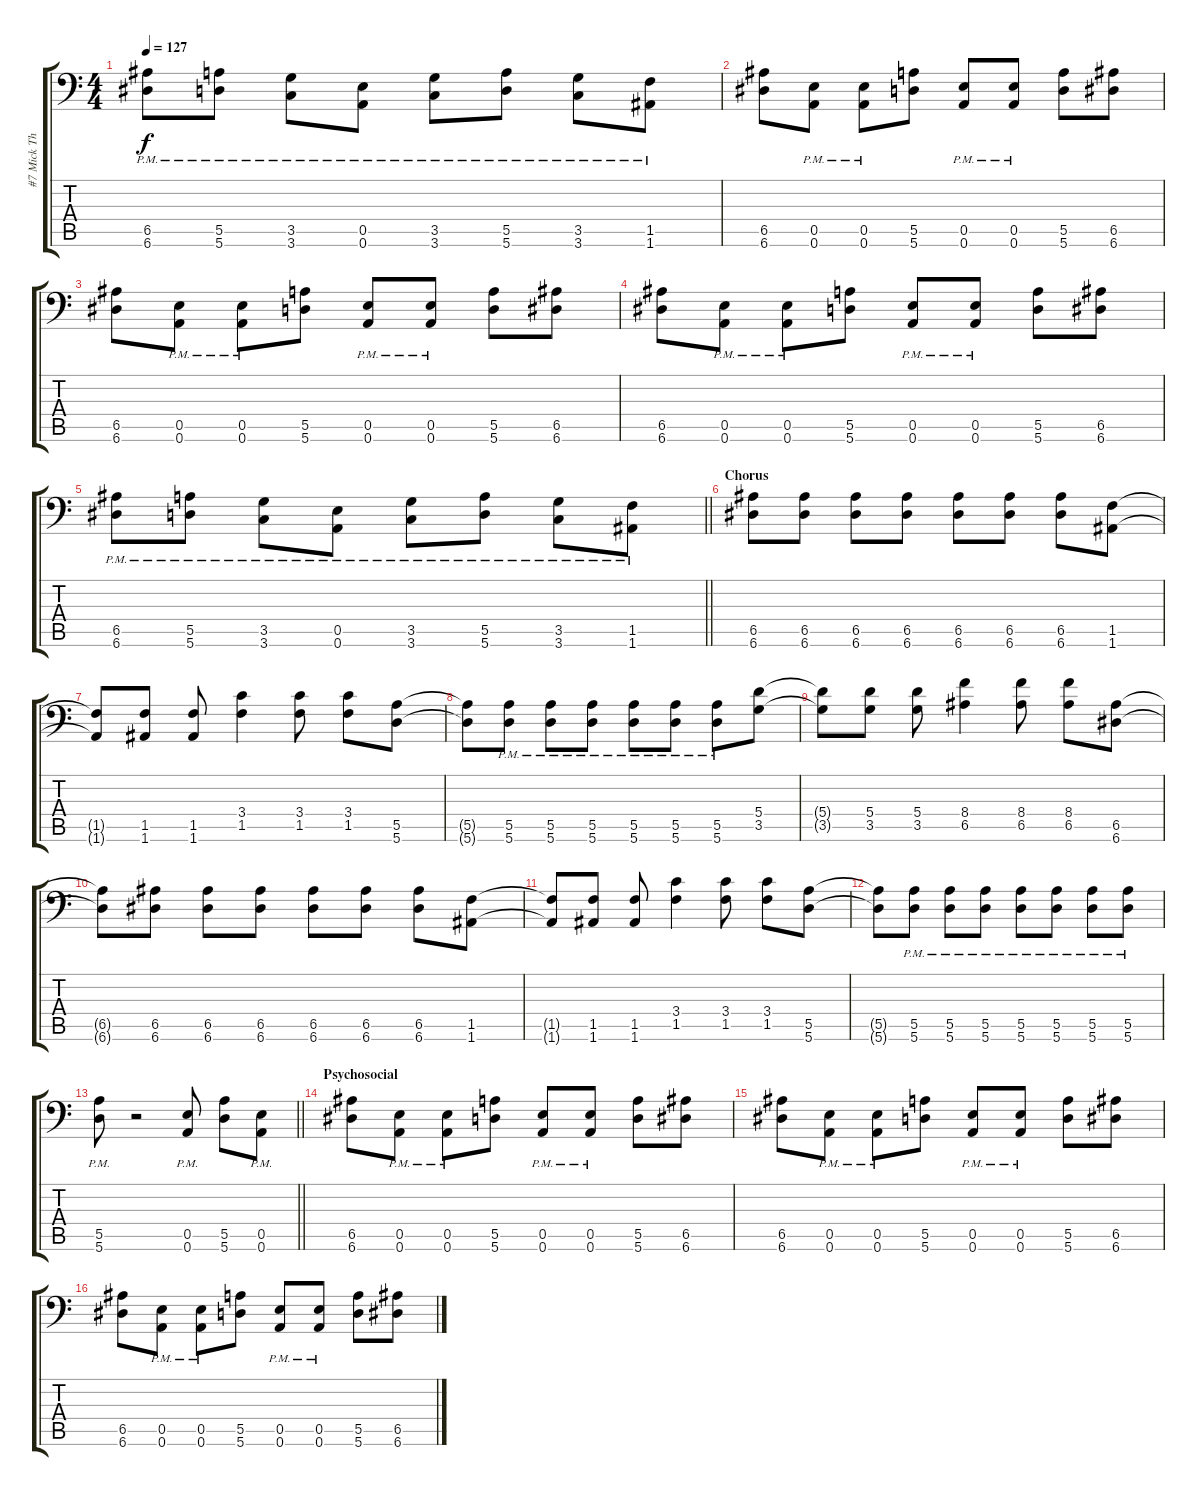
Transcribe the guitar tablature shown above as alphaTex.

\track ("#7 Mick Thomson" "#7 Mick Th") {instrument distortionguitar}
\staff {score tabs}
\tuning (B3 Gb3 D3 A2 E2 A1) {hide}
\ts (4 4)
\tempo 127
\clef f4
\ks c
(6.5{pm} 6.6{pm}).8{dy f} (5.5{pm} 5.6{pm}).8 (3.5{pm} 3.6{pm}).8 (0.5{pm} 0.6{pm}).8 (3.5{pm} 3.6{pm}).8 (5.5{pm} 5.6{pm}).8 (3.5{pm} 3.6{pm}).8 (1.5{pm} 1.6{pm}).8 |
(6.5 6.6).8 (0.5{pm} 0.6{pm}).8 (0.5{pm} 0.6{pm}).8 (5.5 5.6).8 (0.5{pm} 0.6{pm}).8 (0.5{pm} 0.6{pm}).8 (5.5 5.6).8 (6.5 6.6).8 |
(6.5 6.6).8 (0.5{pm} 0.6{pm}).8 (0.5{pm} 0.6{pm}).8 (5.5 5.6).8 (0.5{pm} 0.6{pm}).8 (0.5{pm} 0.6{pm}).8 (5.5 5.6).8 (6.5 6.6).8 |
(6.5 6.6).8 (0.5{pm} 0.6{pm}).8 (0.5{pm} 0.6{pm}).8 (5.5 5.6).8 (0.5{pm} 0.6{pm}).8 (0.5{pm} 0.6{pm}).8 (5.5 5.6).8 (6.5 6.6).8 |
\barLineRight lightlight
(6.5{pm} 6.6{pm}).8 (5.5{pm} 5.6{pm}).8 (3.5{pm} 3.6{pm}).8 (0.5{pm} 0.6{pm}).8 (3.5{pm} 3.6{pm}).8 (5.5{pm} 5.6{pm}).8 (3.5{pm} 3.6{pm}).8 (1.5{pm} 1.6{pm}).8 |
\section ("" "Chorus")
(6.5 6.6).8 (6.5 6.6).8 (6.5 6.6).8 (6.5 6.6).8 (6.5 6.6).8 (6.5 6.6).8 (6.5 6.6).8 (1.5 1.6).8 |
(1.5{t} 1.6{t}).8 (1.5 1.6).8 (1.5 1.6).8 (3.4 1.5).4 (3.4 1.5).8 (3.4 1.5).8 (5.5 5.6).8 |
(5.5{t} 5.6{t}).8 (5.5{pm} 5.6{pm}).8 (5.5{pm} 5.6{pm}).8 (5.5{pm} 5.6{pm}).8 (5.5{pm} 5.6{pm}).8 (5.5{pm} 5.6{pm}).8 (5.5{pm} 5.6{pm}).8 (5.4 3.5).8 |
(5.4{t} 3.5{t}).8 (5.4 3.5).8 (5.4 3.5).8 (8.4 6.5).4 (8.4 6.5).8 (8.4 6.5).8 (6.5 6.6).8 |
(6.5{t} 6.6{t}).8 (6.5 6.6).8 (6.5 6.6).8 (6.5 6.6).8 (6.5 6.6).8 (6.5 6.6).8 (6.5 6.6).8 (1.5 1.6).8 |
(1.5{t} 1.6{t}).8 (1.5 1.6).8 (1.5 1.6).8 (3.4 1.5).4 (3.4 1.5).8 (3.4 1.5).8 (5.5 5.6).8 |
(5.5{t} 5.6{t}).8 (5.5{pm} 5.6{pm}).8 (5.5{pm} 5.6{pm}).8 (5.5{pm} 5.6{pm}).8 (5.5{pm} 5.6{pm}).8 (5.5{pm} 5.6{pm}).8 (5.5{pm} 5.6{pm}).8 (5.5{pm} 5.6{pm}).8 |
\barLineRight lightlight
(5.5{pm} 5.6{pm}).8 r.2 (0.5{pm} 0.6{pm}).8 (5.5 5.6).8 (0.5{pm} 0.6{pm}).8 |
\section ("" "Psychosocial")
(6.5 6.6).8 (0.5{pm} 0.6{pm}).8 (0.5{pm} 0.6{pm}).8 (5.5 5.6).8 (0.5{pm} 0.6{pm}).8 (0.5{pm} 0.6{pm}).8 (5.5 5.6).8 (6.5 6.6).8 |
(6.5 6.6).8 (0.5{pm} 0.6{pm}).8 (0.5{pm} 0.6{pm}).8 (5.5 5.6).8 (0.5{pm} 0.6{pm}).8 (0.5{pm} 0.6{pm}).8 (5.5 5.6).8 (6.5 6.6).8 |
(6.5 6.6).8 (0.5{pm} 0.6{pm}).8 (0.5{pm} 0.6{pm}).8 (5.5 5.6).8 (0.5{pm} 0.6{pm}).8 (0.5{pm} 0.6{pm}).8 (5.5 5.6).8 (6.5 6.6).8
